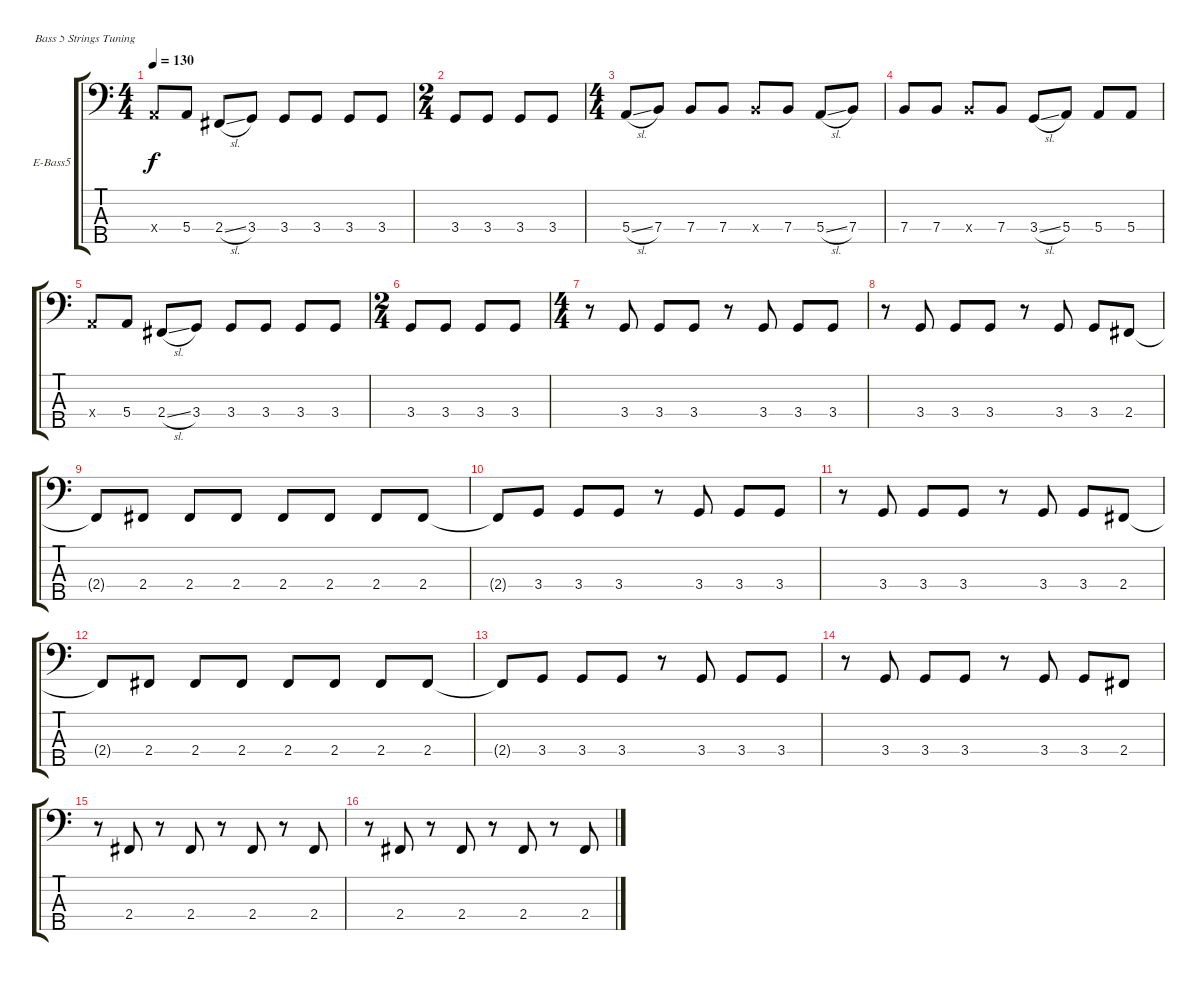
\bracketExtendMode groupsimilarinstruments
\firstSystemTrackNameOrientation horizontal
\otherSystemsTrackNameOrientation horizontal
\track ("Bass" "E-Bass5") {instrument electricbassfinger}
\staff {score tabs}
\tuning (G2 D2 A1 E1 B0)
\ts (4 4)
\tempo 130
\clef f4
\ks c
5.4{x}.8{dy f} 5.4.8 2.4{sl}.8 3.4.8 3.4.8 3.4.8 3.4.8 3.4.8 |
\ts (2 4)
\beaming (8 2 2 2 2)
3.4.8 3.4.8 3.4.8 3.4.8 |
\ts (4 4)
\beaming (8 2 2 2 2)
5.4{sl}.8 7.4.8 7.4.8 7.4.8 7.4{x}.8 7.4.8 5.4{sl}.8 7.4.8 |
7.4.8 7.4.8 7.4{x}.8 7.4.8 3.4{sl}.8 5.4.8 5.4.8 5.4.8 |
5.4{x}.8 5.4.8 2.4{sl}.8 3.4.8 3.4.8 3.4.8 3.4.8 3.4.8 |
\ts (2 4)
\beaming (8 2 2 2 2)
3.4.8 3.4.8 3.4.8 3.4.8 |
\ts (4 4)
\beaming (8 2 2 2 2)
r.8 3.4.8 3.4.8 3.4.8 r.8 3.4.8 3.4.8 3.4.8 |
r.8 3.4.8 3.4.8 3.4.8 r.8 3.4.8 3.4.8 2.4.8 |
2.4{t}.8 2.4.8 2.4.8 2.4.8 2.4.8 2.4.8 2.4.8 2.4.8 |
2.4{t}.8 3.4.8 3.4.8 3.4.8 r.8 3.4.8 3.4.8 3.4.8 |
r.8 3.4.8 3.4.8 3.4.8 r.8 3.4.8 3.4.8 2.4.8 |
2.4{t}.8 2.4.8 2.4.8 2.4.8 2.4.8 2.4.8 2.4.8 2.4.8 |
2.4{t}.8 3.4.8 3.4.8 3.4.8 r.8 3.4.8 3.4.8 3.4.8 |
r.8 3.4.8 3.4.8 3.4.8 r.8 3.4.8 3.4.8 2.4.8 |
r.8 2.4.8 r.8 2.4.8 r.8 2.4.8 r.8 2.4.8 |
r.8 2.4.8 r.8 2.4.8 r.8 2.4.8 r.8 2.4.8
